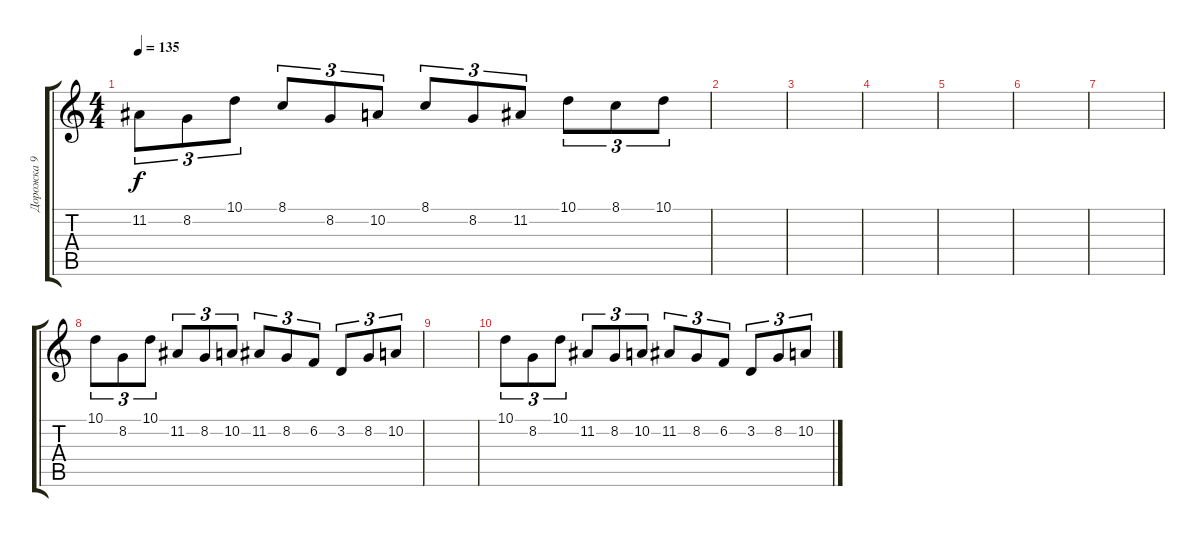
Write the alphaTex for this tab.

\track ("Дорожка 9" "Дорожка 9") {instrument accordion}
\staff {score tabs}
\tuning (E4 B3 G3 D3 A2 E2) {hide}
\ts (4 4)
\tempo 135
\clef g2
\ks c
11.2.8{tu (3 2) dy f} 8.2.8{tu (3 2)} 10.1.8{tu (3 2)} 8.1.8{tu (3 2)} 8.2.8{tu (3 2)} 10.2.8{tu (3 2)} 8.1.8{tu (3 2)} 8.2.8{tu (3 2)} 11.2.8{tu (3 2)} 10.1.8{tu (3 2)} 8.1.8{tu (3 2)} 10.1.8{tu (3 2)} |
|
|
|
|
|
|
10.1.8{tu (3 2)} 8.2.8{tu (3 2)} 10.1.8{tu (3 2)} 11.2.8{tu (3 2)} 8.2.8{tu (3 2)} 10.2.8{tu (3 2)} 11.2.8{tu (3 2)} 8.2.8{tu (3 2)} 6.2.8{tu (3 2)} 3.2.8{tu (3 2)} 8.2.8{tu (3 2)} 10.2.8{tu (3 2)} |
|
10.1.8{tu (3 2)} 8.2.8{tu (3 2)} 10.1.8{tu (3 2)} 11.2.8{tu (3 2)} 8.2.8{tu (3 2)} 10.2.8{tu (3 2)} 11.2.8{tu (3 2)} 8.2.8{tu (3 2)} 6.2.8{tu (3 2)} 3.2.8{tu (3 2)} 8.2.8{tu (3 2)} 10.2.8{tu (3 2)}
